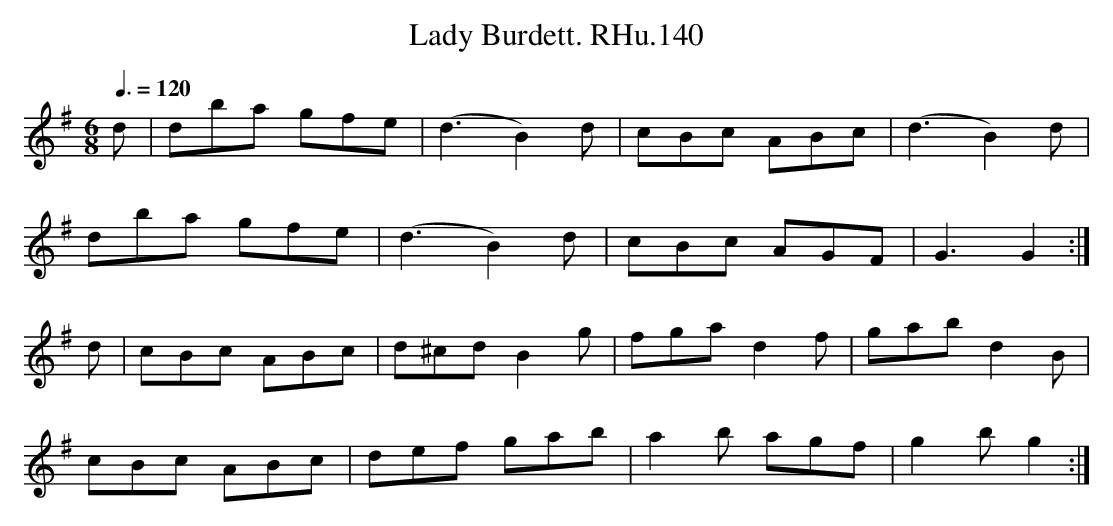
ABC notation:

X:1
T:Lady Burdett. RHu.140
M:6/8
L:1/8
Q:3/8=120
K:G
d|dba gfe|(d3B2) d|cBc ABc|(d3B2) d|
dba gfe|(d3B2)d|cBc AGF|G3G2:|
d|cBc ABc|d^cd B2g|fga d2f|gab d2B|
cBc ABc|def gab|a2b agf|g2bg2:|
